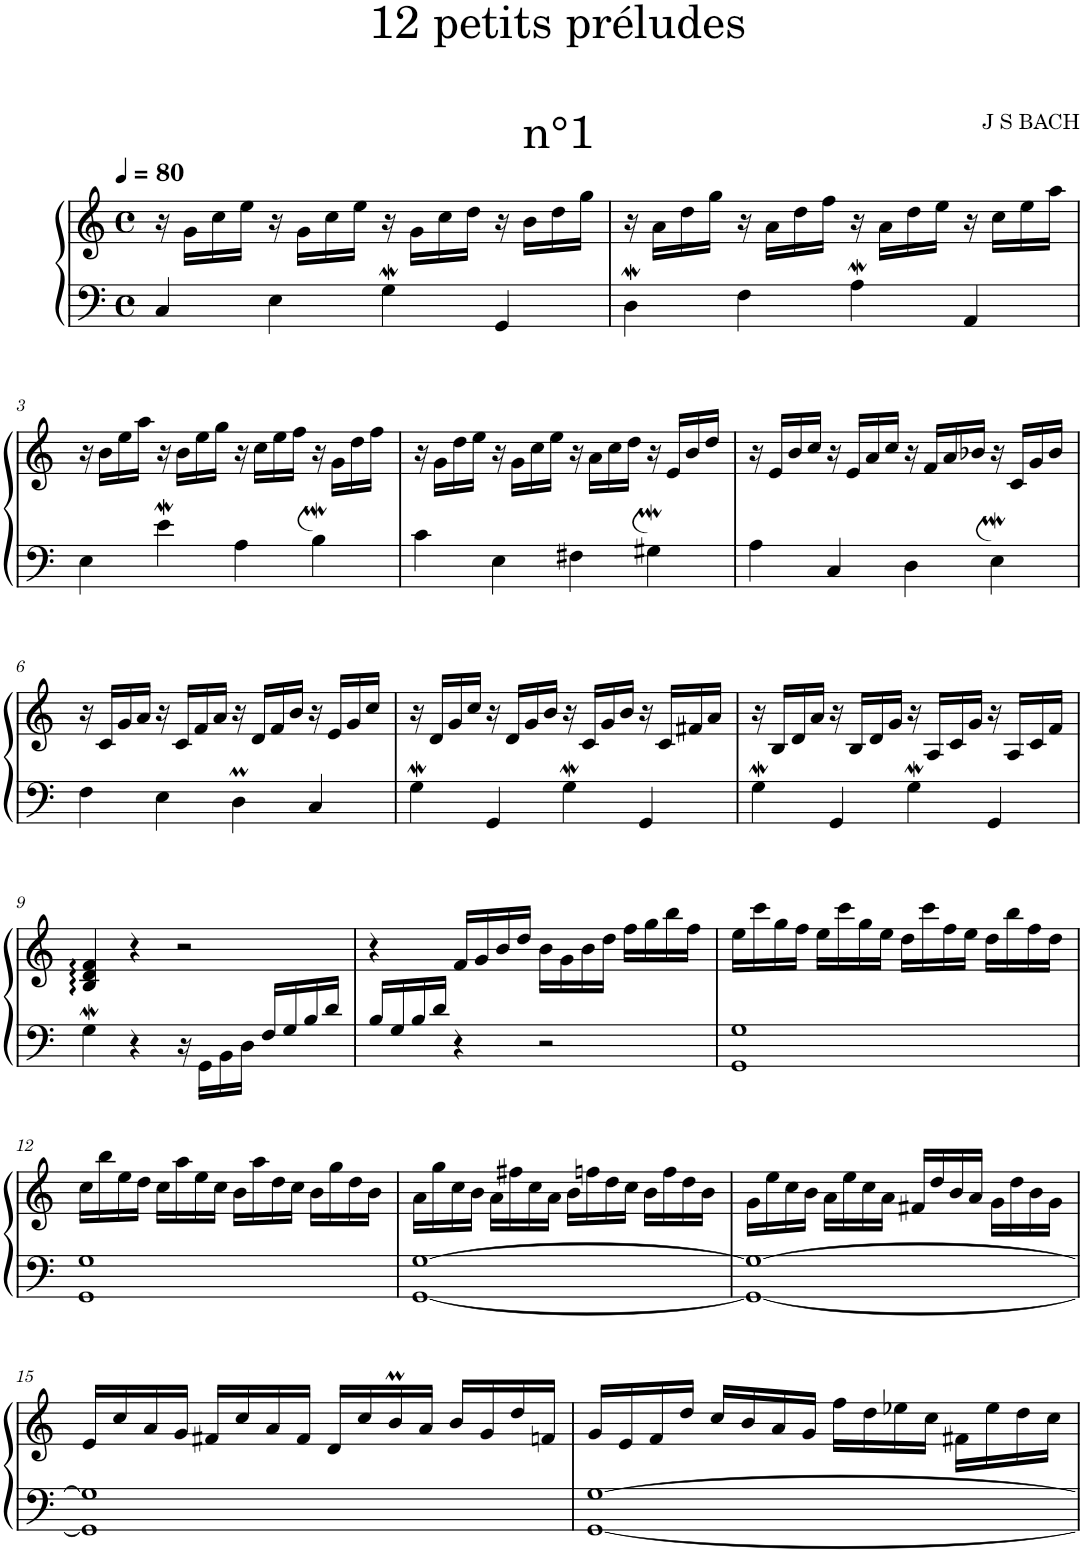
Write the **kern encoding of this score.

**kern	**kern
*part1	*part1
*staff2	*staff1
*I"Piano	*
*I'Pia.	*
*clefF4	*clefG2
*k[]	*k[]
*M4/4	*M4/4
*met(c)	*met(c)
*MM80	*MM80
=1	=1
4C/	16r
.	16g\LL
.	16cc\
.	16ee\JJ
4E\	16r
.	16g\LL
.	16cc\
.	16ee\JJ
4GW\	16r
.	16g\LL
.	16cc\
.	16dd\JJ
4GG/	16r
.	16b\LL
.	16dd\
.	16gg\JJ
=2	=2
4DW\	16r
.	16a\LL
.	16dd\
.	16gg\JJ
4F\	16r
.	16a\LL
.	16dd\
.	16ff\JJ
4AW\	16r
.	16a\LL
.	16dd\
.	16ee\JJ
4AA/	16r
.	16cc\LL
.	16ee\
.	16aa\JJ
!!LO:LB:g=z
=3	=3
4E\	16r
.	16b\LL
.	16ee\
.	16aa\JJ
4eW\	16r
.	16b\LL
.	16ee\
.	16gg\JJ
4A\	16r
.	16cc\LL
.	16ee\
.	16ff\JJ
4BW\	16r
.	16g\LL
.	16dd\
.	16ff\JJ
=4	=4
4c\	16r
.	16g\LL
.	16dd\
.	16ee\JJ
4E\	16r
.	16g\LL
.	16cc\
.	16ee\JJ
4F#X\	16r
.	16a\LL
.	16cc\
.	16dd\JJ
4G#XW\	16r
.	16e/LL
.	16b/
.	16dd/JJ
=5	=5
4A\	16r
.	16e/LL
.	16b/
.	16cc/JJ
4C/	16r
.	16e/LL
.	16a/
.	16cc/JJ
4D\	16r
.	16f/LL
.	16a/
.	16b-X/JJ
4EW\	16r
.	16c/LL
.	16g/
.	16b-/JJ
!!LO:LB:g=z
=6	=6
4F\	16r
.	16c/LL
.	16g/
.	16a/JJ
4E\	16r
.	16c/LL
.	16f/
.	16a/JJ
4DM\	16r
.	16d/LL
.	16f/
.	16b/JJ
4C/	16r
.	16e/LL
.	16g/
.	16cc/JJ
=7	=7
4GW\	16r
.	16d/LL
.	16g/
.	16cc/JJ
4GG/	16r
.	16d/LL
.	16g/
.	16b/JJ
4GW\	16r
.	16c/LL
.	16g/
.	16b/JJ
4GG/	16r
.	16c/LL
.	16f#X/
.	16a/JJ
=8	=8
4GW\	16r
.	16B/LL
.	16d/
.	16a/JJ
4GG/	16r
.	16B/LL
.	16d/
.	16g/JJ
4GW\	16r
.	16A/LL
.	16c/
.	16g/JJ
4GG/	16r
.	16A/LL
.	16c/
.	16f/JJ
!!LO:LB:g=z
=9	=9
4GW\	4B/: 4d/: 4f/:
4r	4r
16r	2r
16GG\LL	.
16BB\	.
16D\JJ	.
16F/LL	.
16G/	.
16B/	.
16d/JJ	.
=10	=10
16B/LL	4r
16G/	.
16B/	.
16d/JJ	.
4r	16f/LL
.	16g/
.	16b/
.	16dd/JJ
2r	16b\LL
.	16g\
.	16b\
.	16dd\JJ
.	16ff\LL
.	16gg\
.	16bb\
.	16ff\JJ
=11	=11
1GG 1G	16ee\LL
.	16ccc\
.	16gg\
.	16ff\JJ
.	16ee\LL
.	16ccc\
.	16gg\
.	16ee\JJ
.	16dd\LL
.	16ccc\
.	16ff\
.	16ee\JJ
.	16dd\LL
.	16bb\
.	16ff\
.	16dd\JJ
!!LO:LB:g=z
=12	=12
1GG 1G	16cc\LL
.	16bb\
.	16ee\
.	16dd\JJ
.	16cc\LL
.	16aa\
.	16ee\
.	16cc\JJ
.	16b\LL
.	16aa\
.	16dd\
.	16cc\JJ
.	16b\LL
.	16gg\
.	16dd\
.	16b\JJ
=13	=13
[1GG [1G	16a\LL
.	16gg\
.	16cc\
.	16b\JJ
.	16a\LL
.	16ff#X\
.	16cc\
.	16a\JJ
.	16b\LL
.	16ffn\
.	16dd\
.	16cc\JJ
.	16b\LL
.	16ff\
.	16dd\
.	16b\JJ
=14	=14
1GG_ 1G_	16g\LL
.	16ee\
.	16cc\
.	16b\JJ
.	16a\LL
.	16ee\
.	16cc\
.	16a\JJ
.	16f#X/LL
.	16dd/
.	16b/
.	16a/JJ
.	16g\LL
.	16dd\
.	16b\
.	16g\JJ
!!LO:LB:g=z
=15	=15
1GG] 1G]	16e/LL
.	16cc/
.	16a/
.	16g/JJ
.	16f#X/LL
.	16cc/
.	16a/
.	16f#/JJ
.	16d/LL
.	16cc/
.	16bm/
.	16a/JJ
.	16b/LL
.	16g/
.	16dd/
.	16fn/JJ
=16	=16
[1GG [1G	16g/LL
.	16e/
.	16f/
.	16dd/JJ
.	16cc/LL
.	16b/
.	16a/
.	16g/JJ
.	16ff\LL
.	16dd\
.	16ee-X\
.	16cc\JJ
.	16f#X\LL
.	16ee-\
.	16dd\
.	16cc\JJ
=	=
*-	*-
